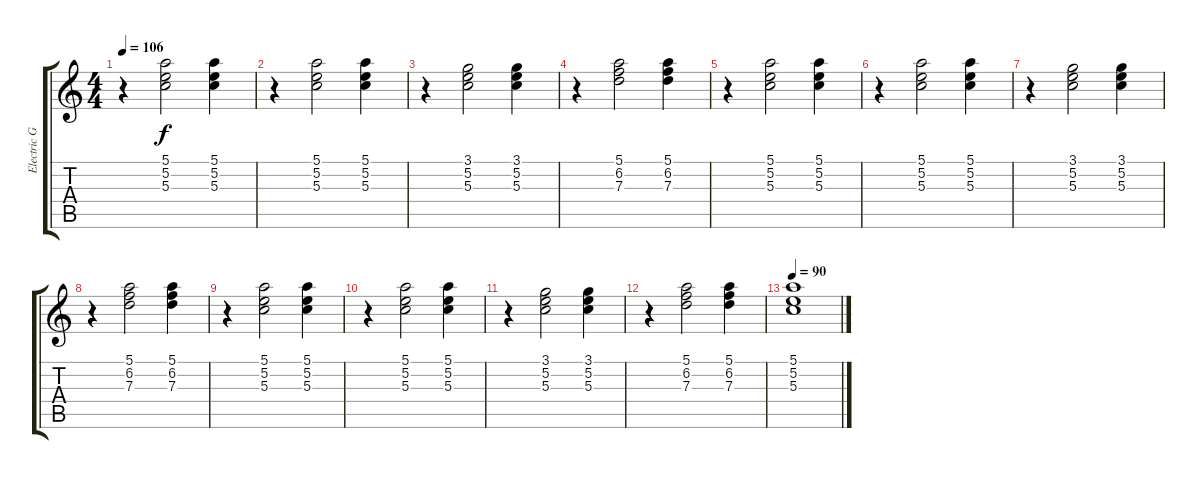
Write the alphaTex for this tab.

\track ("Electric Guitar" "Electric G") {instrument electricguitarjazz}
\staff {score tabs}
\tuning (E4 B3 G3 D3 A2 E2) {hide}
\ts (4 4)
\tempo 106
\clef g2
\ks c
r.4{dy f} (5.1 5.2 5.3).2 (5.1 5.2 5.3).4 |
r.4 (5.1 5.2 5.3).2 (5.1 5.2 5.3).4 |
r.4 (3.1 5.2 5.3).2 (3.1 5.2 5.3).4 |
r.4 (5.1 6.2 7.3).2 (5.1 6.2 7.3).4 |
r.4 (5.1 5.2 5.3).2 (5.1 5.2 5.3).4 |
r.4 (5.1 5.2 5.3).2 (5.1 5.2 5.3).4 |
r.4 (3.1 5.2 5.3).2 (3.1 5.2 5.3).4 |
r.4 (5.1 6.2 7.3).2 (5.1 6.2 7.3).4 |
r.4 (5.1 5.2 5.3).2 (5.1 5.2 5.3).4 |
r.4 (5.1 5.2 5.3).2 (5.1 5.2 5.3).4 |
r.4 (3.1 5.2 5.3).2 (3.1 5.2 5.3).4 |
r.4 (5.1 6.2 7.3).2 (5.1 6.2 7.3).4 |
\tempo 90
(5.1 5.2 5.3).1
